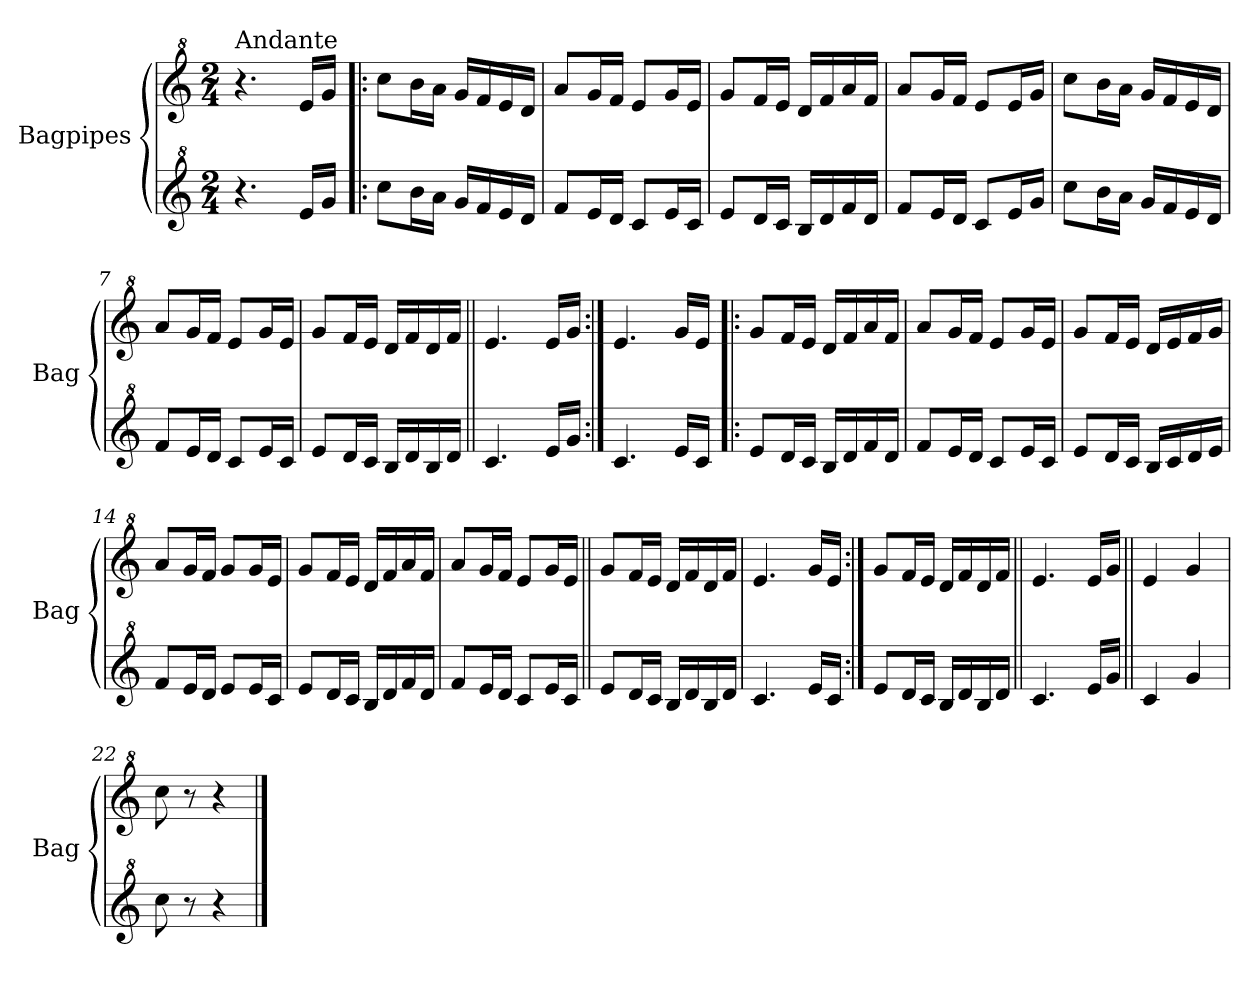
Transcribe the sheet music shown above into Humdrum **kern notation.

**kern	**kern
*part2	*part1
*staff2	*staff1
*I"Bagpipes	*I"Bagpipes
*I'Bag	*I'Bag
*clefG^2	*clefG^2
*k[]	*k[]
*C:	*C:
*M2/4	*M2/4
=1	=1
!	!LO:TX:a:t=Andante
4.r	4.r
16ee/LL	16ee/LL
16gg/JJ	16gg/JJ
=2!|:	=2!|:
8ccc\L	8ccc\L
16bb\L	16bb\L
16aa\JJ	16aa\JJ
16gg/LL	16gg/LL
16ff/	16ff/
16ee/	16ee/
16dd/JJ	16dd/JJ
=3	=3
8ff/L	8aa/L
16ee/L	16gg/L
16dd/JJ	16ff/JJ
8cc/L	8ee/L
16ee/L	16gg/L
16cc/JJ	16ee/JJ
=4	=4
8ee/L	8gg/L
16dd/L	16ff/L
16cc/JJ	16ee/JJ
16b/LL	16dd/LL
16dd/	16ff/
16ff/	16aa/
16dd/JJ	16ff/JJ
=5	=5
8ff/L	8aa/L
16ee/L	16gg/L
16dd/JJ	16ff/JJ
8cc/L	8ee/L
16ee/L	16ee/L
16gg/JJ	16gg/JJ
=6	=6
8ccc\L	8ccc\L
16bb\L	16bb\L
16aa\JJ	16aa\JJ
16gg/LL	16gg/LL
16ff/	16ff/
16ee/	16ee/
16dd/JJ	16dd/JJ
!!LO:LB:g=z
=7	=7
8ff/L	8aa/L
16ee/L	16gg/L
16dd/JJ	16ff/JJ
8cc/L	8ee/L
16ee/L	16gg/L
16cc/JJ	16ee/JJ
=8	=8
8ee/L	8gg/L
16dd/L	16ff/L
16cc/JJ	16ee/JJ
16b/LL	16dd/LL
16dd/	16ff/
16b/	16dd/
16dd/JJ	16ff/JJ
=9||	=9||
4.cc/	4.ee/
16ee/LL	16ee/LL
16gg/JJ	16gg/JJ
=10:|!	=10:|!
4.cc/	4.ee/
16ee/LL	16gg/LL
16cc/JJ	16ee/JJ
=11!|:	=11!|:
8ee/L	8gg/L
16dd/L	16ff/L
16cc/JJ	16ee/JJ
16b/LL	16dd/LL
16dd/	16ff/
16ff/	16aa/
16dd/JJ	16ff/JJ
=12	=12
8ff/L	8aa/L
16ee/L	16gg/L
16dd/JJ	16ff/JJ
8cc/L	8ee/L
16ee/L	16gg/L
16cc/JJ	16ee/JJ
!!LO:LB:g=z
=13	=13
8ee/L	8gg/L
16dd/L	16ff/L
16cc/JJ	16ee/JJ
16b/LL	16dd/LL
16cc/	16ee/
16dd/	16ff/
16ee/JJ	16gg/JJ
=14	=14
8ff/L	8aa/L
16ee/L	16gg/L
16dd/JJ	16ff/JJ
8ee/L	8gg/L
16ee/L	16gg/L
16cc/JJ	16ee/JJ
=15	=15
8ee/L	8gg/L
16dd/L	16ff/L
16cc/JJ	16ee/JJ
16b/LL	16dd/LL
16dd/	16ff/
16ff/	16aa/
16dd/JJ	16ff/JJ
=16	=16
8ff/L	8aa/L
16ee/L	16gg/L
16dd/JJ	16ff/JJ
8cc/L	8ee/L
16ee/L	16gg/L
16cc/JJ	16ee/JJ
=17||	=17||
8ee/L	8gg/L
16dd/L	16ff/L
16cc/JJ	16ee/JJ
16b/LL	16dd/LL
16dd/	16ff/
16b/	16dd/
16dd/JJ	16ff/JJ
=18	=18
4.cc/	4.ee/
16ee/LL	16gg/LL
16cc/JJ	16ee/JJ
!!LO:LB:g=z
=19:|!	=19:|!
8ee/L	8gg/L
16dd/L	16ff/L
16cc/JJ	16ee/JJ
16b/LL	16dd/LL
16dd/	16ff/
16b/	16dd/
16dd/JJ	16ff/JJ
=20||	=20||
4.cc/	4.ee/
16ee/LL	16ee/LL
16gg/JJ	16gg/JJ
=21||	=21||
4cc/	4ee/
4gg/	4gg/
=22	=22
8ccc\	8ccc\
8r	8r
4r	4r
==	==
*-	*-
